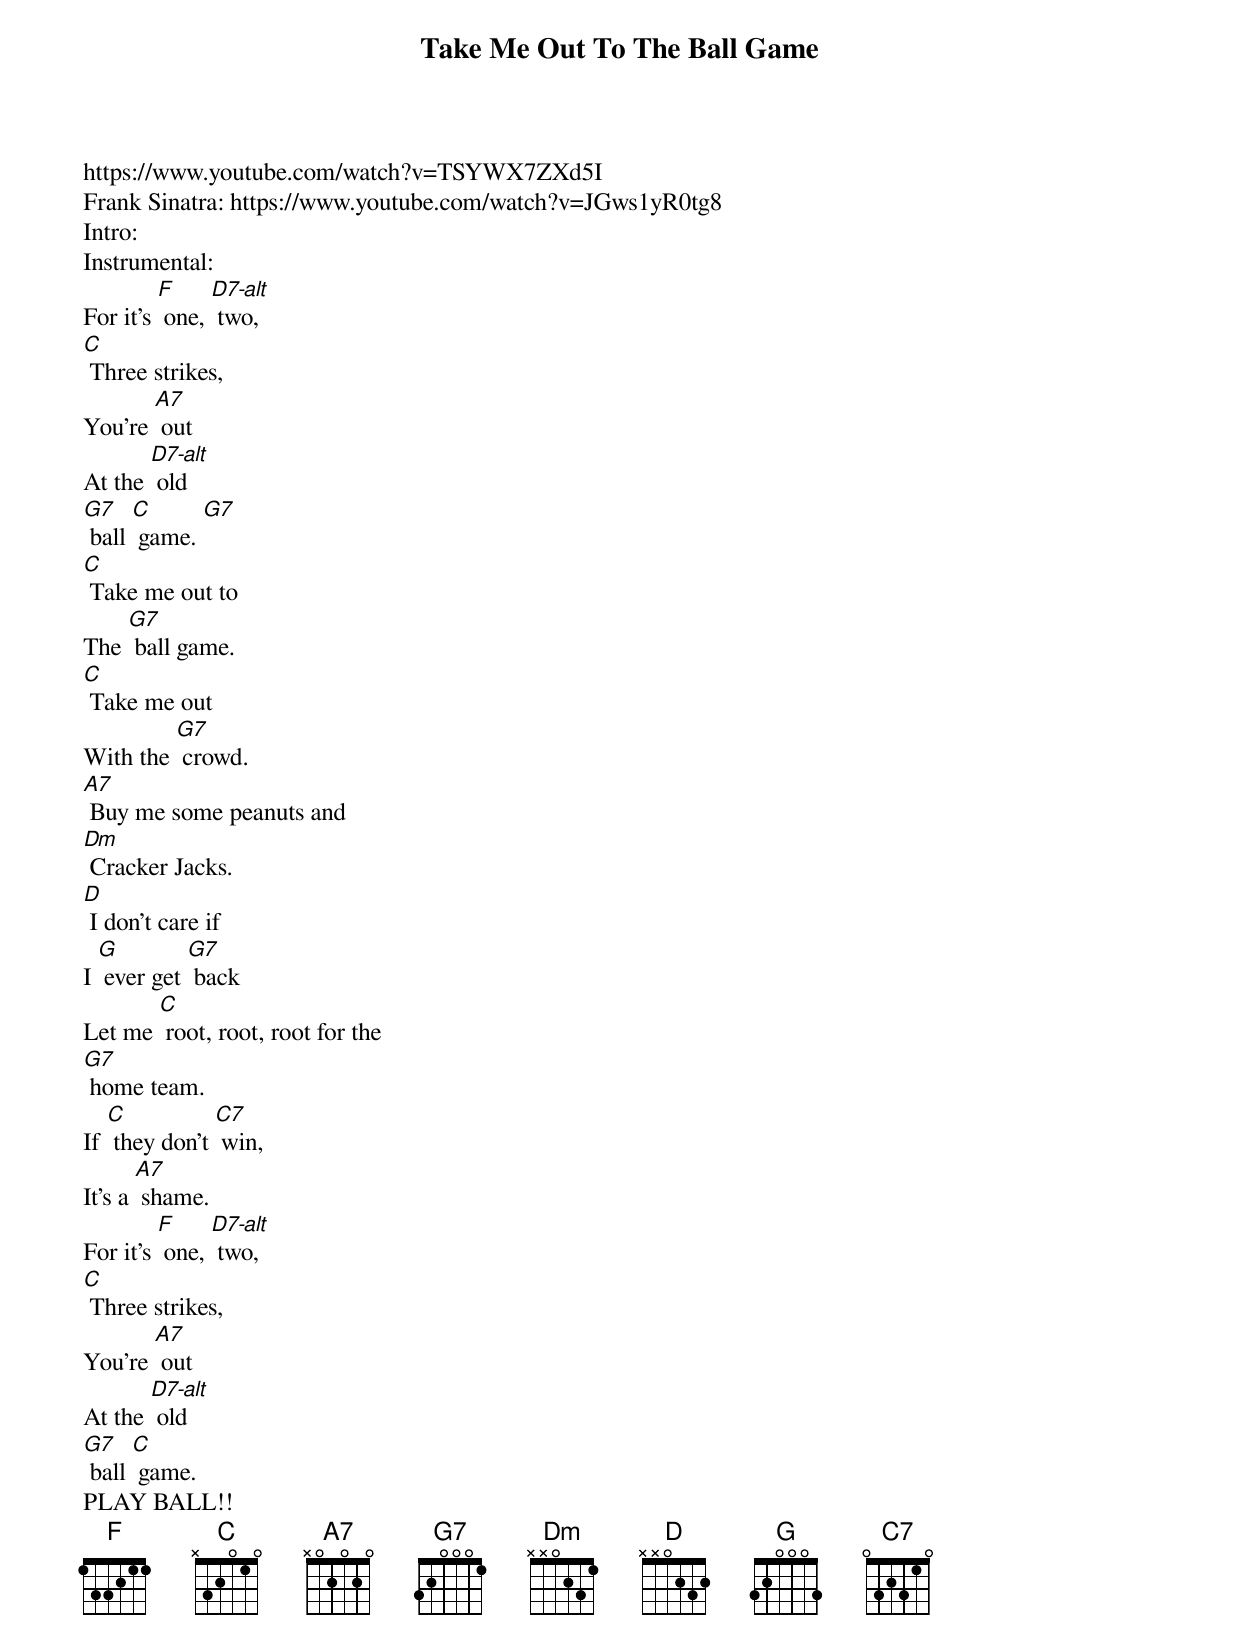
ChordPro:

{t:Take Me Out To The Ball Game}
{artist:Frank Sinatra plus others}
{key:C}
https://www.youtube.com/watch?v=TSYWX7ZXd5I
Frank Sinatra: https://www.youtube.com/watch?v=JGws1yR0tg8
{c: }
Intro:
Instrumental:
For it's [F] one, [D7-alt] two,
[C] Three strikes,
You're [A7] out
At the [D7-alt] old
[G7] ball [C] game. [G7]
{c: }
[C] Take me out to
The [G7] ball game.
[C] Take me out
With the [G7] crowd.
{c: }
[A7] Buy me some peanuts and
[Dm] Cracker Jacks.
[D] I don't care if
I [G] ever get [G7] back
{c: }
Let me [C] root, root, root for the
[G7] home team.
If [C] they don't [C7] win,
It's a [A7] shame.
{c: }
For it's [F] one, [D7-alt] two,
[C] Three strikes,
You're [A7] out
At the [D7-alt] old
[G7] ball [C] game.
{c: }
PLAY BALL!!
